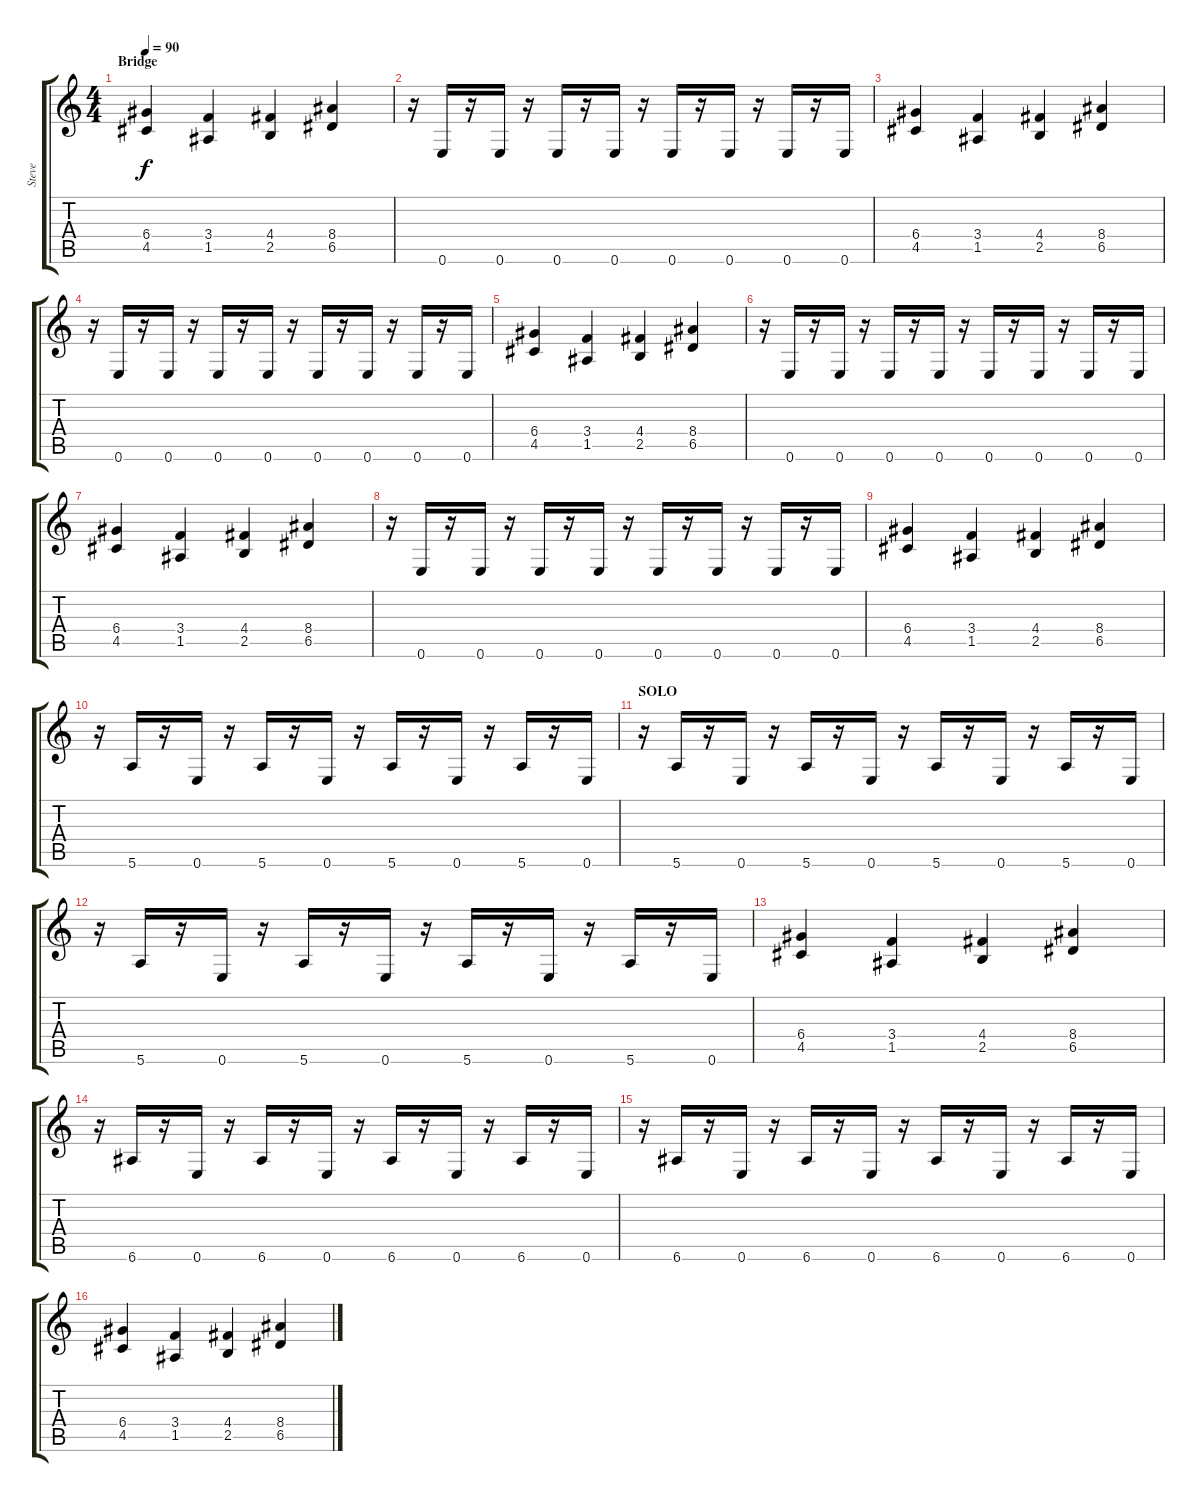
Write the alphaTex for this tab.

\track ("Steve" "Steve") {instrument distortionguitar}
\staff {score tabs}
\tuning (E4 B3 G3 D3 A2 E2) {hide}
\ts (4 4)
\section ("" "Bridge")
\tempo 90
\clef g2
\ks c
(6.4 4.5).4{dy f} (3.4 1.5).4 (4.4 2.5).4 (8.4 6.5).4 |
r.16{balance 16 instrument distortionguitar} 0.6.16 r.16 0.6.16 r.16 0.6.16 r.16 0.6.16 r.16 0.6.16 r.16 0.6.16 r.16 0.6.16 r.16 0.6.16 |
(6.4 4.5).4 (3.4 1.5).4 (4.4 2.5).4 (8.4 6.5).4 |
r.16 0.6.16 r.16 0.6.16 r.16 0.6.16 r.16 0.6.16 r.16 0.6.16 r.16 0.6.16 r.16 0.6.16 r.16 0.6.16 |
(6.4 4.5).4 (3.4 1.5).4 (4.4 2.5).4 (8.4 6.5).4 |
r.16 0.6.16 r.16 0.6.16 r.16 0.6.16 r.16 0.6.16 r.16 0.6.16 r.16 0.6.16 r.16 0.6.16 r.16 0.6.16 |
(6.4 4.5).4 (3.4 1.5).4 (4.4 2.5).4 (8.4 6.5).4 |
r.16 0.6.16 r.16 0.6.16 r.16 0.6.16 r.16 0.6.16 r.16 0.6.16 r.16 0.6.16 r.16 0.6.16 r.16 0.6.16 |
(6.4 4.5).4 (3.4 1.5).4 (4.4 2.5).4 (8.4 6.5).4 |
r.16 5.6.16 r.16 0.6.16 r.16 5.6.16 r.16 0.6.16 r.16 5.6.16 r.16 0.6.16 r.16 5.6.16 r.16 0.6.16 |
\section ("" "SOLO")
r.16 5.6.16 r.16 0.6.16 r.16 5.6.16 r.16 0.6.16 r.16 5.6.16 r.16 0.6.16 r.16 5.6.16 r.16 0.6.16 |
r.16 5.6.16 r.16 0.6.16 r.16 5.6.16 r.16 0.6.16 r.16 5.6.16 r.16 0.6.16 r.16 5.6.16 r.16 0.6.16 |
(6.4 4.5).4 (3.4 1.5).4 (4.4 2.5).4 (8.4 6.5).4 |
r.16 6.6.16 r.16 0.6.16 r.16 6.6.16 r.16 0.6.16 r.16 6.6.16 r.16 0.6.16 r.16 6.6.16 r.16 0.6.16 |
r.16 6.6.16 r.16 0.6.16 r.16 6.6.16 r.16 0.6.16 r.16 6.6.16 r.16 0.6.16 r.16 6.6.16 r.16 0.6.16 |
(6.4 4.5).4 (3.4 1.5).4 (4.4 2.5).4 (8.4 6.5).4
